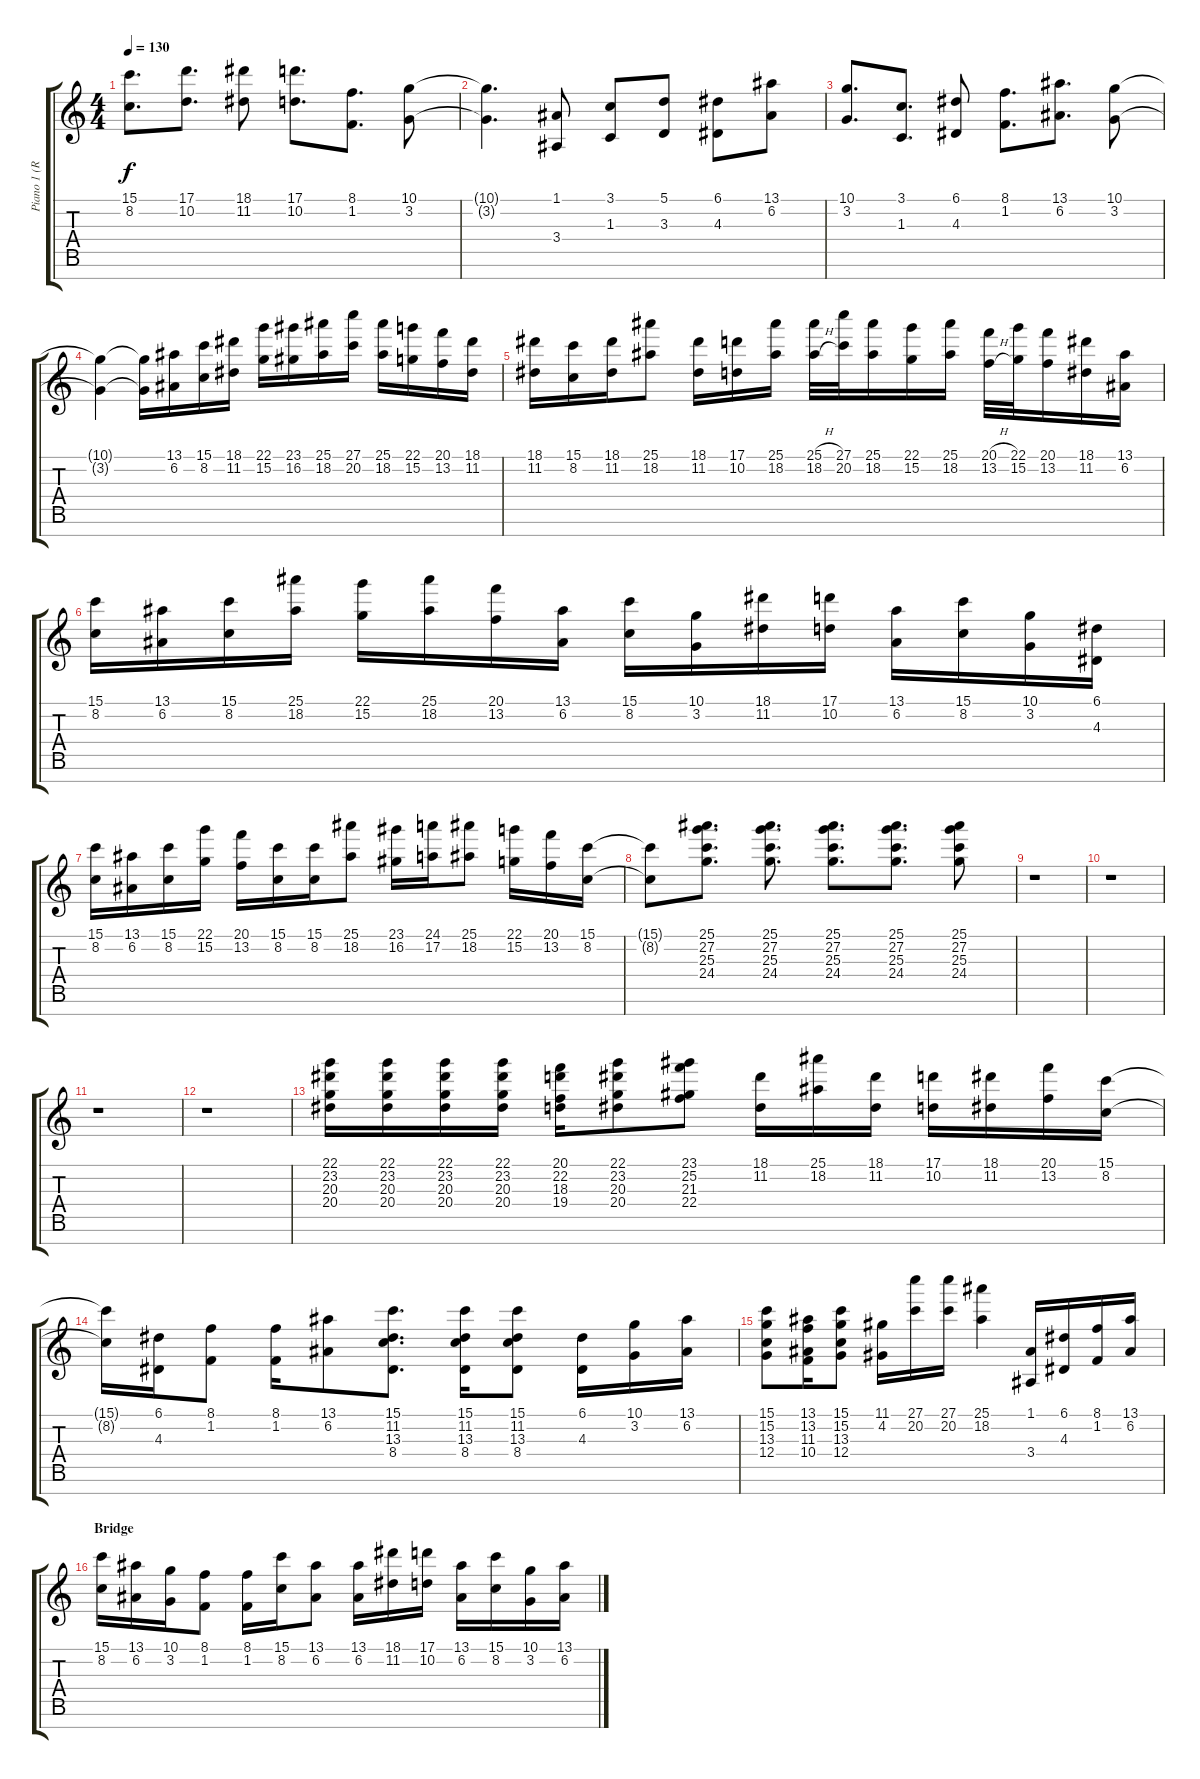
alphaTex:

\track ("Piano 1 (R)" "Piano 1 (R") {instrument electricgrandpiano}
\staff {score tabs}
\tuning (A4 E4 B3 G3 D3 A2 E2) {hide}
\ts (4 4)
\tempo 130
\clef g2
\ks c
(15.1 8.2).8{d dy f} (17.1 10.2).8{d} (18.1 11.2).8 (17.1 10.2).8{d} (8.1 1.2).8{d} (10.1 3.2).8 |
(10.1{t} 3.2{t}).4{d} (1.1 3.4).8 (3.1 1.3).8 (5.1 3.3).8 (6.1 4.3).8 (13.1 6.2).8 |
(10.1 3.2).8{d} (3.1 1.3).8{d} (6.1 4.3).8 (8.1 1.2).8{d} (13.1 6.2).8{d} (10.1 3.2).8 |
(10.1{t} 3.2{t}).4 (10.1{t} 3.2{t}).16 (13.1 6.2).16 (15.1 8.2).16 (18.1 11.2).16 (22.1 15.2).16 (23.1 16.2).16 (25.1 18.2).16 (27.1 20.2).16 (25.1 18.2).16 (22.1 15.2).16 (20.1 13.2).16 (18.1 11.2).16 |
(18.1 11.2).16 (15.1 8.2).16 (18.1 11.2).16 (25.1 18.2).8 (18.1 11.2).16 (17.1 10.2).16 (25.1 18.2).16 (25.1{h} 18.2{h}).32 (27.1 20.2).32 (25.1 18.2).16 (22.1 15.2).16 (25.1 18.2).16 (20.1{h} 13.2{h}).32 (22.1 15.2).32 (20.1 13.2).16 (18.1 11.2).16 (13.1 6.2).16 |
(15.1 8.2).16 (13.1 6.2).16 (15.1 8.2).16 (25.1 18.2).16 (22.1 15.2).16 (25.1 18.2).16 (20.1 13.2).16 (13.1 6.2).16 (15.1 8.2).16 (10.1 3.2).16 (18.1 11.2).16 (17.1 10.2).16 (13.1 6.2).16 (15.1 8.2).16 (10.1 3.2).16 (6.1 4.3).16 |
(15.1 8.2).16 (13.1 6.2).16 (15.1 8.2).16 (22.1 15.2).16 (20.1 13.2).16 (15.1 8.2).16 (15.1 8.2).16 (25.1 18.2).8 (23.1 16.2).16 (24.1 17.2).16 (25.1 18.2).8 (22.1 15.2).16 (20.1 13.2).16 (15.1 8.2).16 |
(15.1{t} 8.2{t}).8 (25.1 27.2 25.3 24.4).8{d} (25.1 27.2 25.3 24.4).8{d} (25.1 27.2 25.3 24.4).8{d} (25.1 27.2 25.3 24.4).8{d} (25.1 27.2 25.3 24.4).8 |
r.1 |
r.1 |
r.1 |
r.1 |
(22.1 23.2 20.3 20.4).16 (22.1 23.2 20.3 20.4).16 (22.1 23.2 20.3 20.4).16 (22.1 23.2 20.3 20.4).16 (20.1 22.2 18.3 19.4).16 (22.1 23.2 20.3 20.4).8 (23.1 25.2 21.3 22.4).8 (18.1 11.2).16 (25.1 18.2).16 (18.1 11.2).16 (17.1 10.2).16 (18.1 11.2).16 (20.1 13.2).16 (15.1 8.2).16 |
(15.1{t} 8.2{t}).16 (6.1 4.3).16 (8.1 1.2).8 (8.1 1.2).16 (13.1 6.2).8 (15.1 11.2 13.3 8.4).8{d} (15.1 11.2 13.3 8.4).16 (15.1 11.2 13.3 8.4).8 (6.1 4.3).16 (10.1 3.2).16 (13.1 6.2).16 |
(15.1 15.2 13.3 12.4).8 (13.1 13.2 11.3 10.4).16 (15.1 15.2 13.3 12.4).8 (11.1 4.2).16 (27.1 20.2).16 (27.1 20.2).16 (25.1 18.2).4 (1.1 3.4).16 (6.1 4.3).16 (8.1 1.2).16 (13.1 6.2).16 |
\section ("" "Bridge")
(15.1 8.2).16 (13.1 6.2).16 (10.1 3.2).16 (8.1 1.2).8 (8.1 1.2).16 (15.1 8.2).16 (13.1 6.2).8 (13.1 6.2).16 (18.1 11.2).16 (17.1 10.2).16 (13.1 6.2).16 (15.1 8.2).16 (10.1 3.2).16 (13.1 6.2).16
